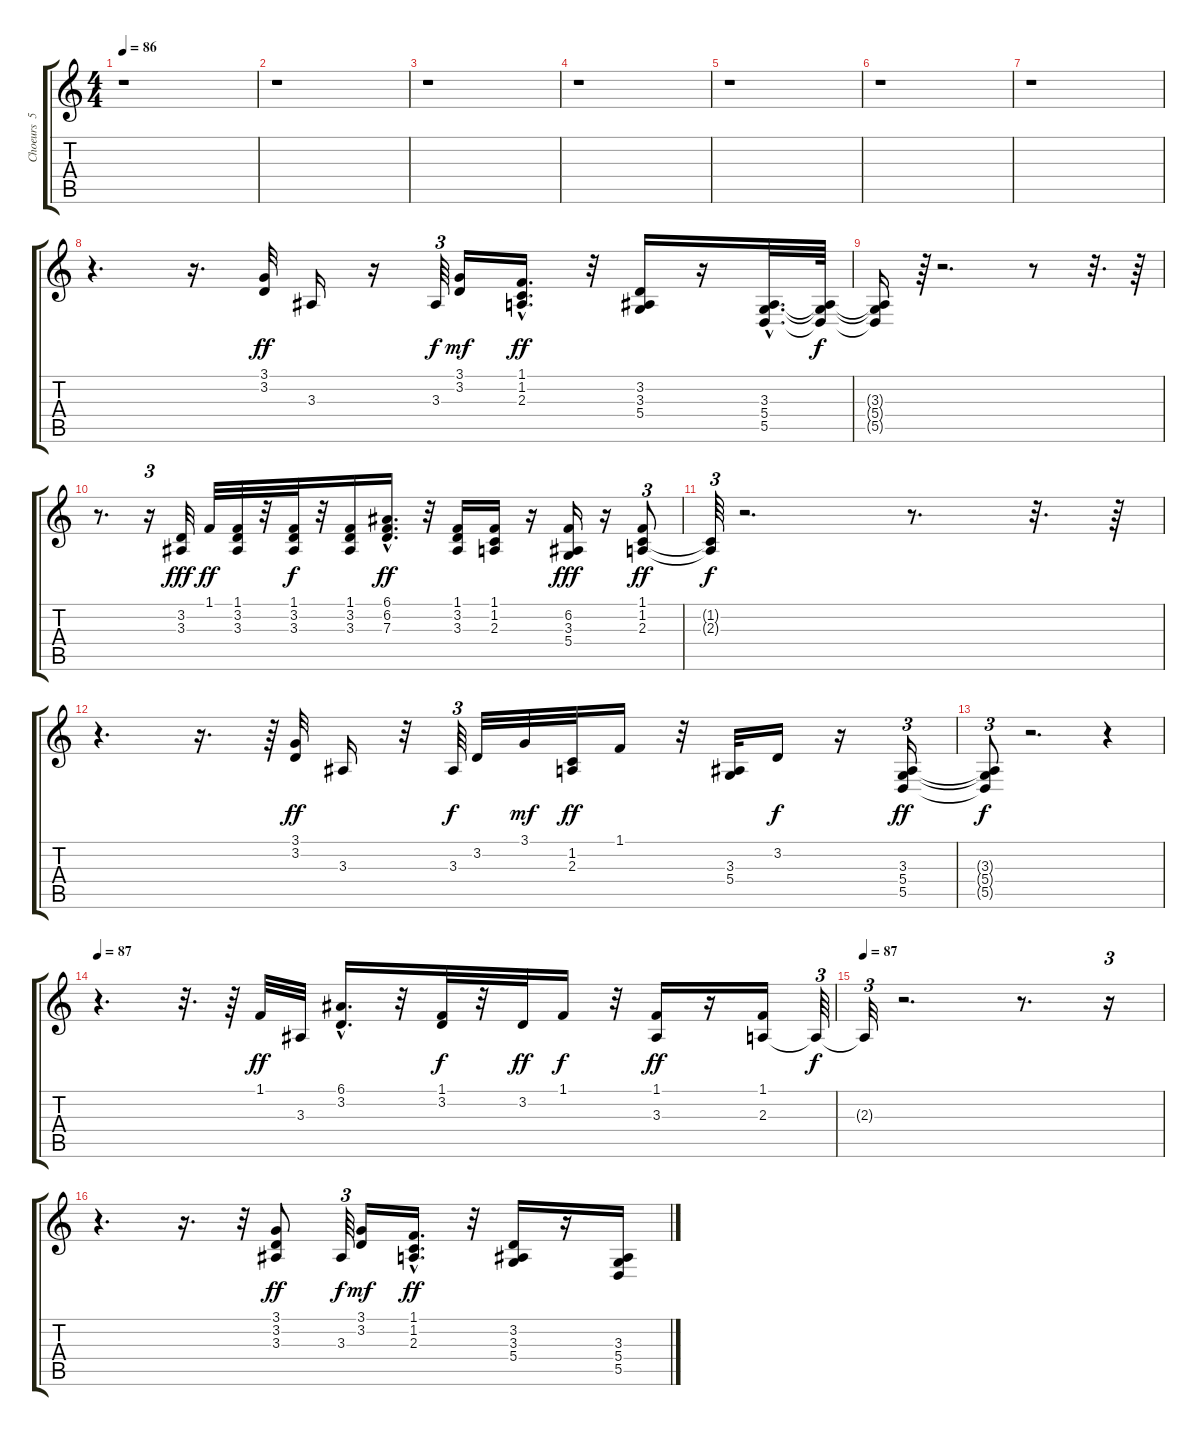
\track ("Choeurs  5" "Choeurs  5") {instrument voiceoohs}
\staff {score tabs}
\tuning (E4 B3 G3 D3 A2 E2) {hide}
\ts (4 4)
\tempo 86
\clef g2
\ks c
r.1{dy fff} |
r.1 |
r.1 |
r.1 |
r.1 |
r.1 |
r.1 |
r.4{d} r.16{d} (3.1 3.2).32{dy ff} 3.3.16 r.16 3.3.64{tu (3 2) dy f} (3.1 3.2).16{dy mf} (1.1{hac} 1.2{hac} 2.3{hac}).16{d dy ff} r.32 (3.2 3.3 5.4).16 r.16 (3.3{hac} 5.4{hac} 5.5{hac}).32{d} (3.3{t} 5.4{t} 5.5{t}).64{dy f} |
(3.3{t} 5.4{t} 5.5{t}).16 r.64{tu (3 2)} r.2{d} r.8 r.32{d} r.64 |
r.8{d} r.16{tu (3 2)} (3.2 3.3).32{dy fff} 1.1.32{dy ff} (1.1 3.2 3.3).32 r.32 (1.1 3.2 3.3).32{dy f} r.32 (1.1 3.2 3.3).16 (6.1{hac} 6.2{hac} 7.3{hac}).16{d dy ff} r.32 (1.1 3.2 3.3).16 (1.1 1.2 2.3).16 r.16 (6.2 3.3 5.4).16{dy fff} r.16 (1.1 1.2 2.3).8{tu (3 2) dy ff} |
(1.2{t} 2.3{t}).64{tu (3 2) dy f} r.2{d} r.8{d} r.32{d} r.64 |
r.4{d} r.16{d} r.64{tu (3 2)} (3.1 3.2).32{dy ff} 3.3.16 r.32 3.3.64{tu (3 2) dy f} 3.2.32 3.1.32{dy mf} (1.2 2.3).32{dy ff} 1.1.16 r.32 (3.3 5.4).32 3.2.16{dy f} r.16 (3.3 5.4 5.5).16{tu (3 2) dy ff} |
(3.3{t} 5.4{t} 5.5{t}).8{tu (3 2) dy f} r.2{d} r.4{tu (3 2)} |
\tempo 87
r.4{d} r.32{d} r.64 1.1.32{dy ff} 3.3.32 (6.1{hac} 3.2{hac}).16{d} r.32 (1.1 3.2).32{dy f} r.32 3.2.32{dy ff} 1.1.16{dy f} r.32 (1.1 3.3).16{dy ff} r.16 (1.1 2.3).16 2.3{t}.64{tu (3 2) dy f} |
\tempo 87
2.3{t}.32{tu (3 2)} r.2{d} r.8{d} r.16{tu (3 2)} |
r.4{d} r.16{d} r.32{tu (3 2)} (3.1 3.2 3.3).8{dy ff} 3.3.64{tu (3 2) dy f} (3.1 3.2).16{dy mf} (1.1{hac} 1.2{hac} 2.3{hac}).16{d dy ff} r.32 (3.2 3.3 5.4).16 r.16 (3.3 5.4 5.5).16
